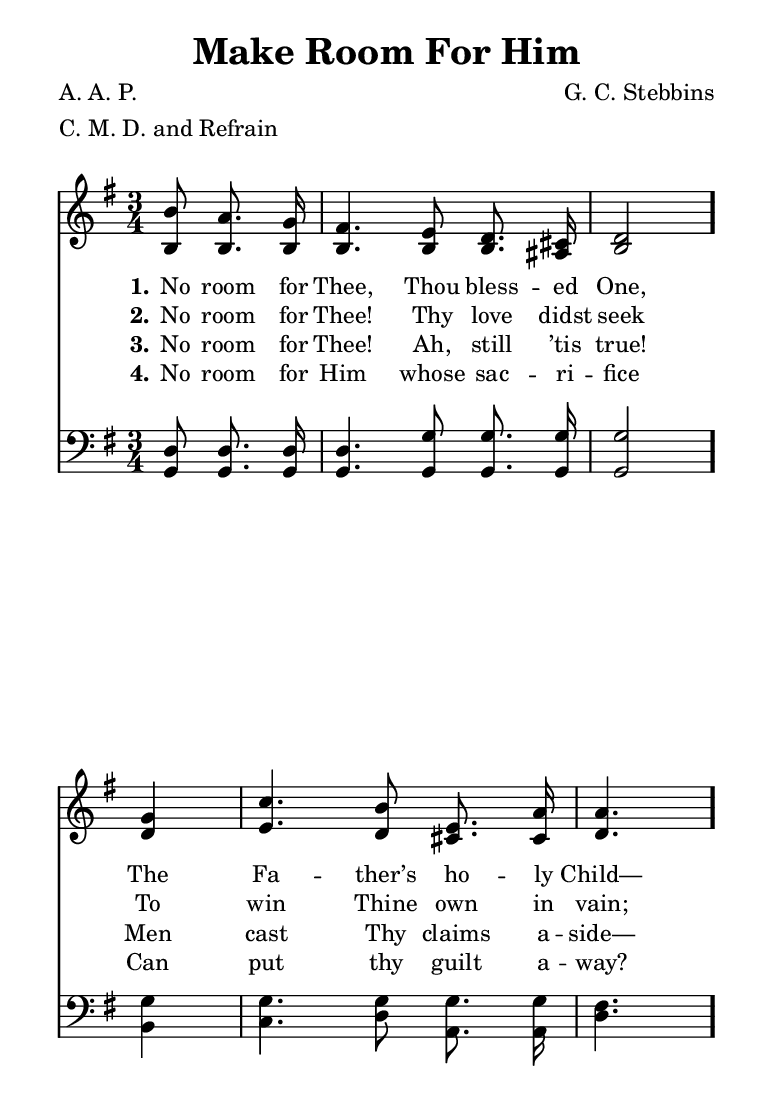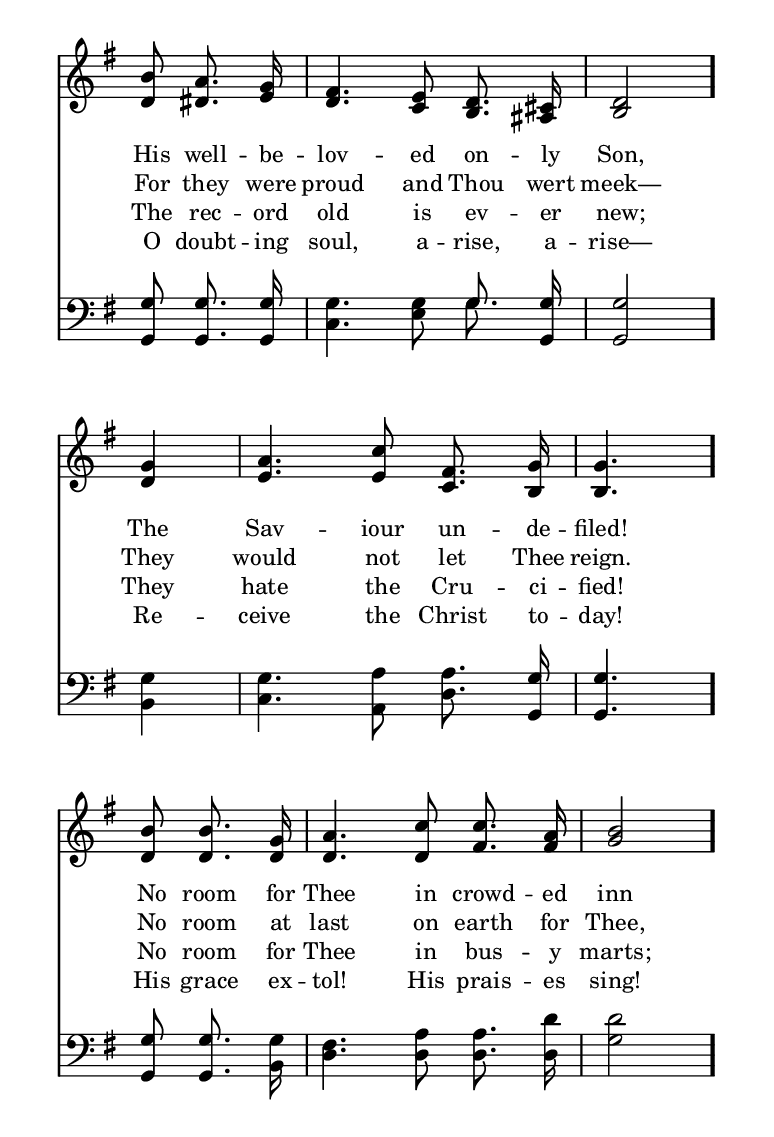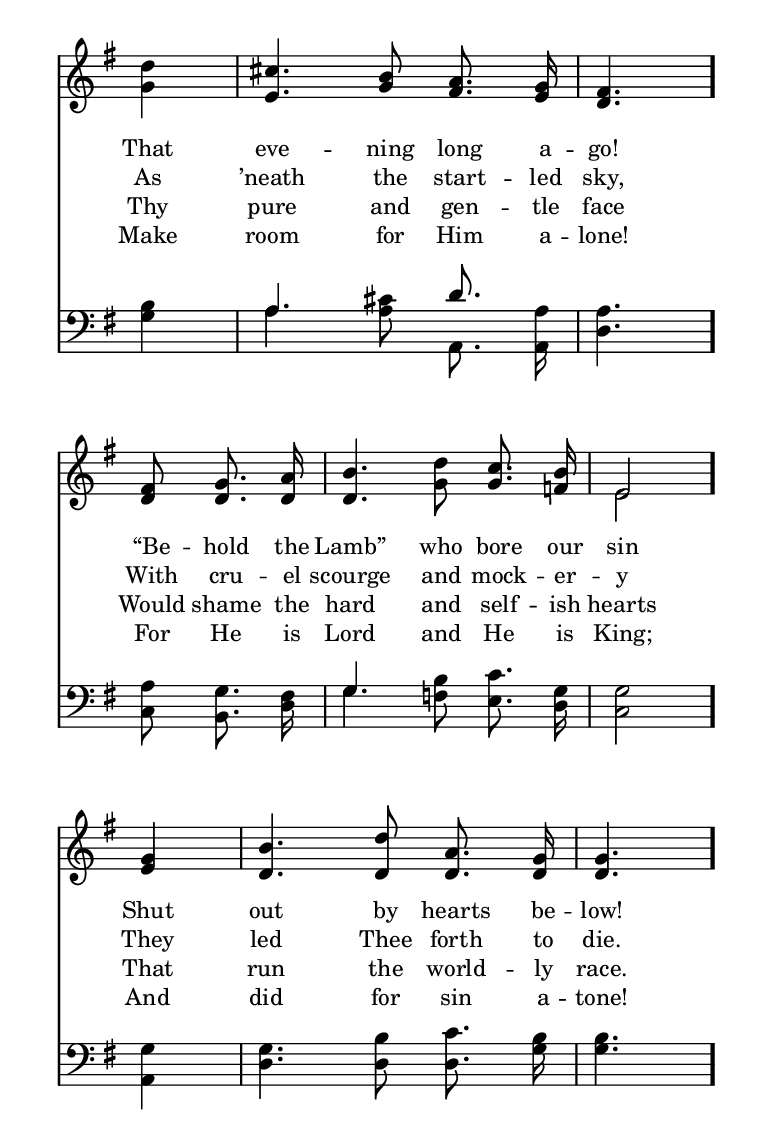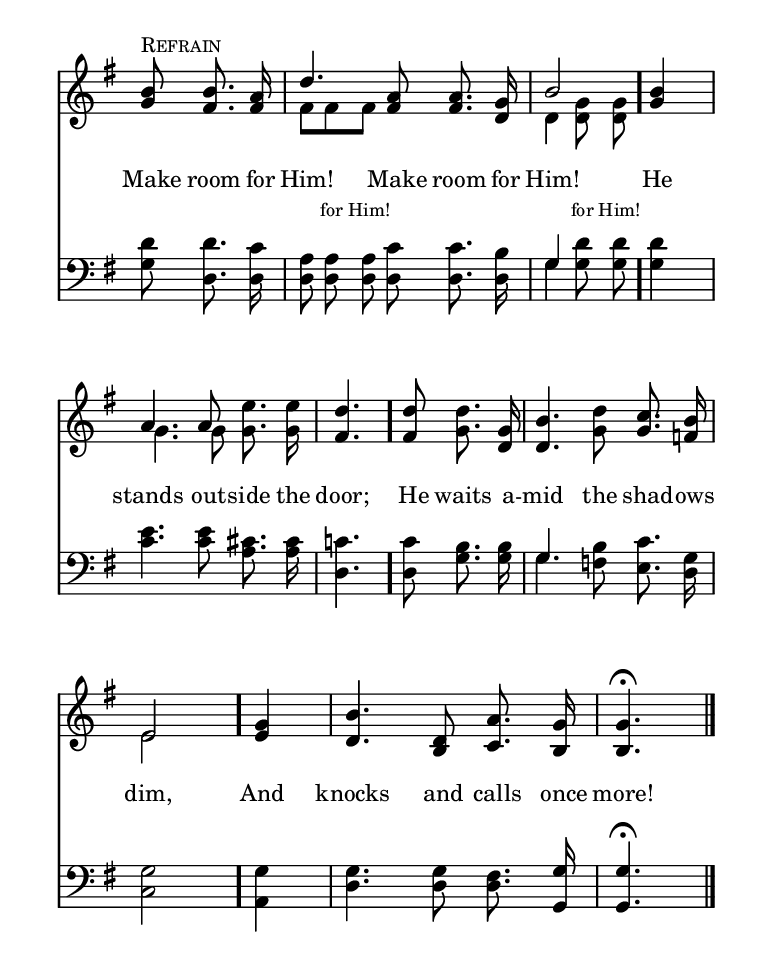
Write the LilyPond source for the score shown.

\include "common/global.ily"
\paper {
  \include "common/paper.ily"
  ragged-last-bottom = ##t
  %systems-per-page = ##f
  system-count = #(cond (is-eogsized 6) (#t #f))
  page-count = #(cond (is-eogsized 2) (#t #f))
}

\header{
  hymnnumber = "21"
  title = "Make Room For Him"
  tunename = ""
  meter = "C. M. D. and Refrain"
  poet = "A. A. P."
  composer = "G. C. Stebbins"
  %copyright = ""
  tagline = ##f
}

% for fermata in MIDI
ta = { \tempo 4=76 }
tb = { \tempo 4=38 }

patternAA = { \ta c8 c8. c16 | c4. c8 c8. c16 | c2 } %
patternAB = { \ta c8 c8. c16 | c8 c8 c8 c8 c8. c16 | c4 c8 c8 } %

patternBA = { \ta c4 | c4. c8 c8. c16 | c4. } %
patternBB = { \ta c4 | c4. c8 c8. c16 | \tb c4. \tb } %

global = {
  \include "common/overrides.ily"
  \override Staff.TimeSignature.style = #'numbered
  \time 3/4
  \override Score.MetronomeMark.transparent = ##t % hide all fermata changes too
  \ta
  \key g \major
  \partial 4.
  \autoBeamOff
}

notesSoprano = {
\global
\relative c'' {

  \changePitch \patternAA { b a g   | fis e d cis | d   }
  \changePitch \patternBA { g       | c b e, a    | a   }
  \changePitch \patternAA { b a g   | fis e d cis | d   }
  \changePitch \patternBA { g       | a c fis, g  | g   }
  \changePitch \patternAA { b b     | g a c c a   | b   }
  \changePitch \patternBA { d       | cis b a g   | fis }
  \changePitch \patternAA { fis g a | b d c b     | e,  }
  \changePitch \patternBA { g       | b d a g     | g   }


  << s^\markup { \small \caps "Refrain" }
  \changePitch \patternAA { b b a  | d a a g    | b  } >>
  \changePitch \patternBA { b      | a a e' e d }
  \changePitch \patternAA { d d g, | b d c b    | e, }
  \changePitch \patternBB { g      | b d, a' g  | g \fermata }

  \bar "|."

}
}

notesAlto = {
\global
\relative c' {

  \changePitch \patternAA { b b b   | b b b ais   | b }
  \changePitch \patternBA { d       | e d cis cis | d }
  \changePitch \patternAA { d dis e | d c b ais   | b }
  \changePitch \patternBA { d       | e e c b     | b }
  \changePitch \patternAA { d d d   | d d fis fis | g }
  \changePitch \patternBA { g       | e g fis e   | d }
  \changePitch \patternAA { d d d   | d g g f     | e }
  \changePitch \patternBA { e       | d d d d     | d }

  \changePitch \patternAB { g fis fis | fis fis fis fis fis d | d < d g > < d g>  }
  \changePitch \patternBA { g         | g g g g fis           }
  \changePitch \patternAA { fis g d   | d g g f               | e     }
  \changePitch \patternBB { e         | d b c b               | b     }

}
}

notesTenor = {
\global
\relative d {

  \changePitch \patternAA { d d d   | d g g g   | g   }
  \changePitch \patternBA { g       | g g g g   | fis }
  \changePitch \patternAA { g g g   | g g g g   | g   }
  \changePitch \patternBA { g       | g a a g   | g   }
  \changePitch \patternAA { g g g   | fis a a d | d   }
  \changePitch \patternBA { b       | a cis d a | a   }
  \changePitch \patternAA { a g fis | g b c g   | g   }
  \changePitch \patternBA { g       | g b c b   | b   }

  \changePitch \patternAB { d d c | a a a c c b   | g d' d }
  \changePitch \patternBA { d     | e e cis cis c! }
  \changePitch \patternAA { c b b | g b c g       | g     }
  \changePitch \patternBB { g     | g g fis g     | g     }

}
}

notesBass = {
\global
\relative g, {

  \changePitch \patternAA { g g g  | g g g g  | g }
  \changePitch \patternBA { b      | c d a a  | d }
  \changePitch \patternAA { g, g g | c e g g, | g }
  \changePitch \patternBA { b      | c a d g, | g }
  \changePitch \patternAA { g g b  | d d d d  | g }
  \changePitch \patternBA { g      | a a a, a | d }
  \changePitch \patternAA { c b d  | g f e d  | c }
  \changePitch \patternBA { a      | d d d g  | g }

  \changePitch \patternAB { g d d | d d d d d d | g g g }
  \changePitch \patternBA { g     | c c a a d,  }
  \changePitch \patternAA { d g g | g f e d     | c     }
  \changePitch \patternBB { a     | d d d g,    | g \fermata }

}
}

Refrain = \lyricmode {

Make room for Him! Make room for Him! \bar "."
He stands out -- side the door; \bar "."
He waits a -- mid the shad -- ows dim, \bar "."
And knocks and calls once more! \bar "."

}

wordsA = \lyricmode {
\set stanza = "1."

No room for Thee, Thou bless -- ed One, \bar "."
The Fa -- ther’s ho -- ly Child— \bar "." \break
His well -- be -- lov -- ed on -- ly Son, \bar "."
The Sav -- iour un -- de -- filed! \bar "." \break
No room for Thee in crowd -- ed inn \bar "."
That eve -- ning long a -- go! \bar "." \break
“Be -- hold the Lamb” who bore our sin \bar "."
Shut out by hearts be -- low! \bar "." \break

}

wordsB = \lyricmode {
\set stanza = "2."

No room for Thee! Thy love didst seek
To win Thine own in vain;
For they were proud and Thou wert meek—
They would not let Thee reign.
No room at last on earth for Thee,
As ’neath the start -- led sky,
With cru -- el scourge and mock -- er -- y
They led Thee forth to die.

{ \pageBreak }

\Refrain

}

wordsC = \lyricmode {
\set stanza = "3."

No room for Thee! Ah, still ’tis true!
Men cast Thy claims a -- side—
The rec -- ord old is ev -- er new;
They hate the Cru -- ci -- fied!
No room for Thee in bus -- y marts;
Thy pure and gen -- tle face
Would shame the hard and self -- ish hearts
That run the world -- ly race.

}

wordsD = \lyricmode {
\set stanza = "4."

No room for Him whose sac -- ri -- fice
Can put thy guilt a -- way?
O doubt -- ing soul, a -- rise, a -- rise—
Re -- ceive the Christ to -- day!
His grace ex -- tol! His prais -- es sing!
Make room for Him a -- lone!
For He is Lord and He is King;
And did for sin a -- tone!

}

TenorRefrainA = \lyricmode {

	\override LyricText.font-size = #-2
	\repeat unfold 60 { \skip 4 }
	for Him!
	\repeat unfold 4 { \skip 4 }
	for Him!

}

\score {
  \context ChoirStaff <<
    \context Staff = upper <<
      \set ChoirStaff.systemStartDelimiter = #'SystemStartBar
      \set ChoirStaff.printPartCombineTexts = ##f
      \partcombine #'(2 . 9) \notesSoprano \notesAlto
      \context NullVoice = sopranos { \voiceOne << \notesSoprano >> }
      \context NullVoice = altos { \voiceTwo << \notesAlto >> }
      \context Lyrics = one   \lyricsto sopranos \wordsA
      \context Lyrics = two   \lyricsto sopranos \wordsB
      \context Lyrics = three \lyricsto sopranos \wordsC
      \context Lyrics = four  \lyricsto sopranos \wordsD
    >>
    \context Staff = men <<
      \clef bass
      \set ChoirStaff.printPartCombineTexts = ##f
      \partcombine #'(2 . 9) \notesTenor \notesBass
      \context NullVoice = tenors { \voiceOne << \notesTenor >> }
      \context NullVoice = basses { \voiceTwo << \notesBass >> }
    >>
    \new Lyrics \with { alignAboveContext = men } \lyricsto tenors \TenorRefrainA
  >>
  \layout {
    \include "common/layout.ily"
  }
  \midi{
    \include "common/midi.ily"
  }
}

\version "2.19.49"  % necessary for upgrading to future LilyPond versions.

% vi:set et ts=2 sw=2 ai nocindent syntax=lilypond:
